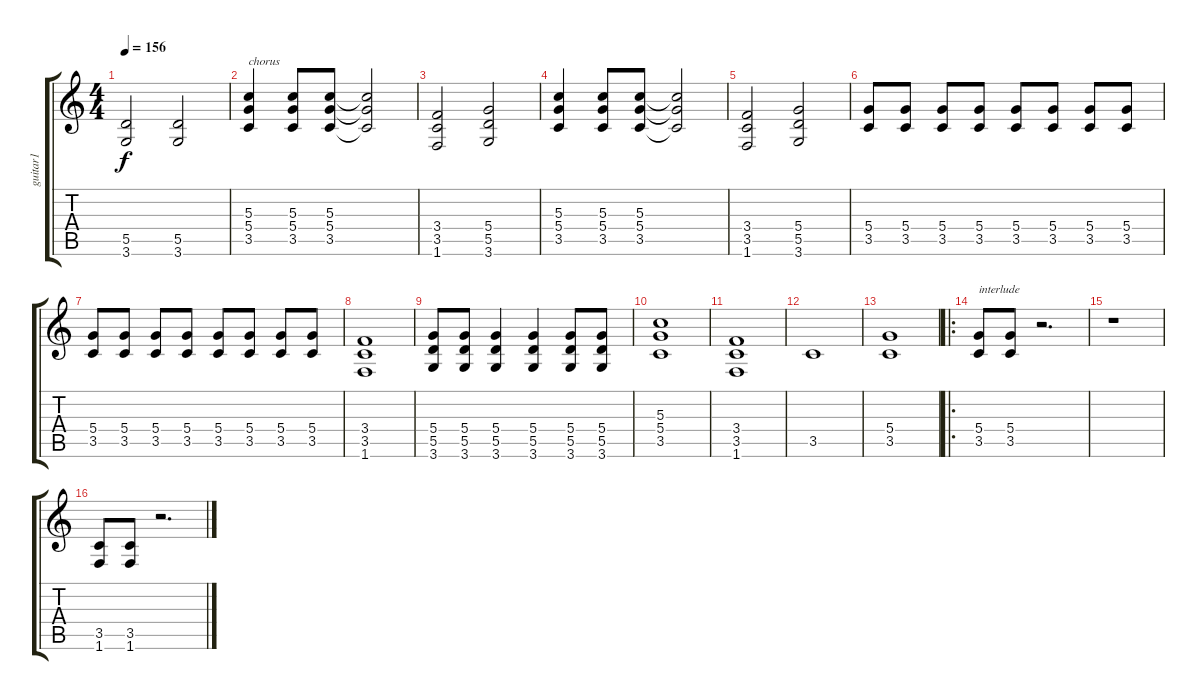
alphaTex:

\track ("guitar1" "guitar1") {instrument overdrivenguitar}
\staff {score tabs}
\tuning (E4 B3 G3 D3 A2 E2) {hide}
\ts (4 4)
\tempo 156
\clef g2
\ks c
(5.5 3.6).2{dy f} (5.5 3.6).2 |
(5.3 5.4 3.5).4{txt "chorus"} (5.3 5.4 3.5).8 (5.3 5.4 3.5).8 (5.3{t} 5.4{t} 3.5{t}).2 |
(3.4 3.5 1.6).2 (5.4 5.5 3.6).2 |
(5.3 5.4 3.5).4 (5.3 5.4 3.5).8 (5.3 5.4 3.5).8 (5.3{t} 5.4{t} 3.5{t}).2 |
(3.4 3.5 1.6).2 (5.4 5.5 3.6).2 |
(5.4 3.5).8 (5.4 3.5).8 (5.4 3.5).8 (5.4 3.5).8 (5.4 3.5).8 (5.4 3.5).8 (5.4 3.5).8 (5.4 3.5).8 |
(5.4 3.5).8 (5.4 3.5).8 (5.4 3.5).8 (5.4 3.5).8 (5.4 3.5).8 (5.4 3.5).8 (5.4 3.5).8 (5.4 3.5).8 |
(3.4 3.5 1.6).1 |
(5.4 5.5 3.6).8 (5.4 5.5 3.6).8 (5.4 5.5 3.6).4 (5.4 5.5 3.6).4 (5.4 5.5 3.6).8 (5.4 5.5 3.6).8 |
(5.3 5.4 3.5).1 |
(3.4 3.5 1.6).1 |
3.5.1 |
(5.4 3.5).1 |
\ro
(5.4 3.5).8{txt "interlude"} (5.4 3.5).8 r.2{d} |
r.1 |
(3.5 1.6).8 (3.5 1.6).8 r.2{d}
